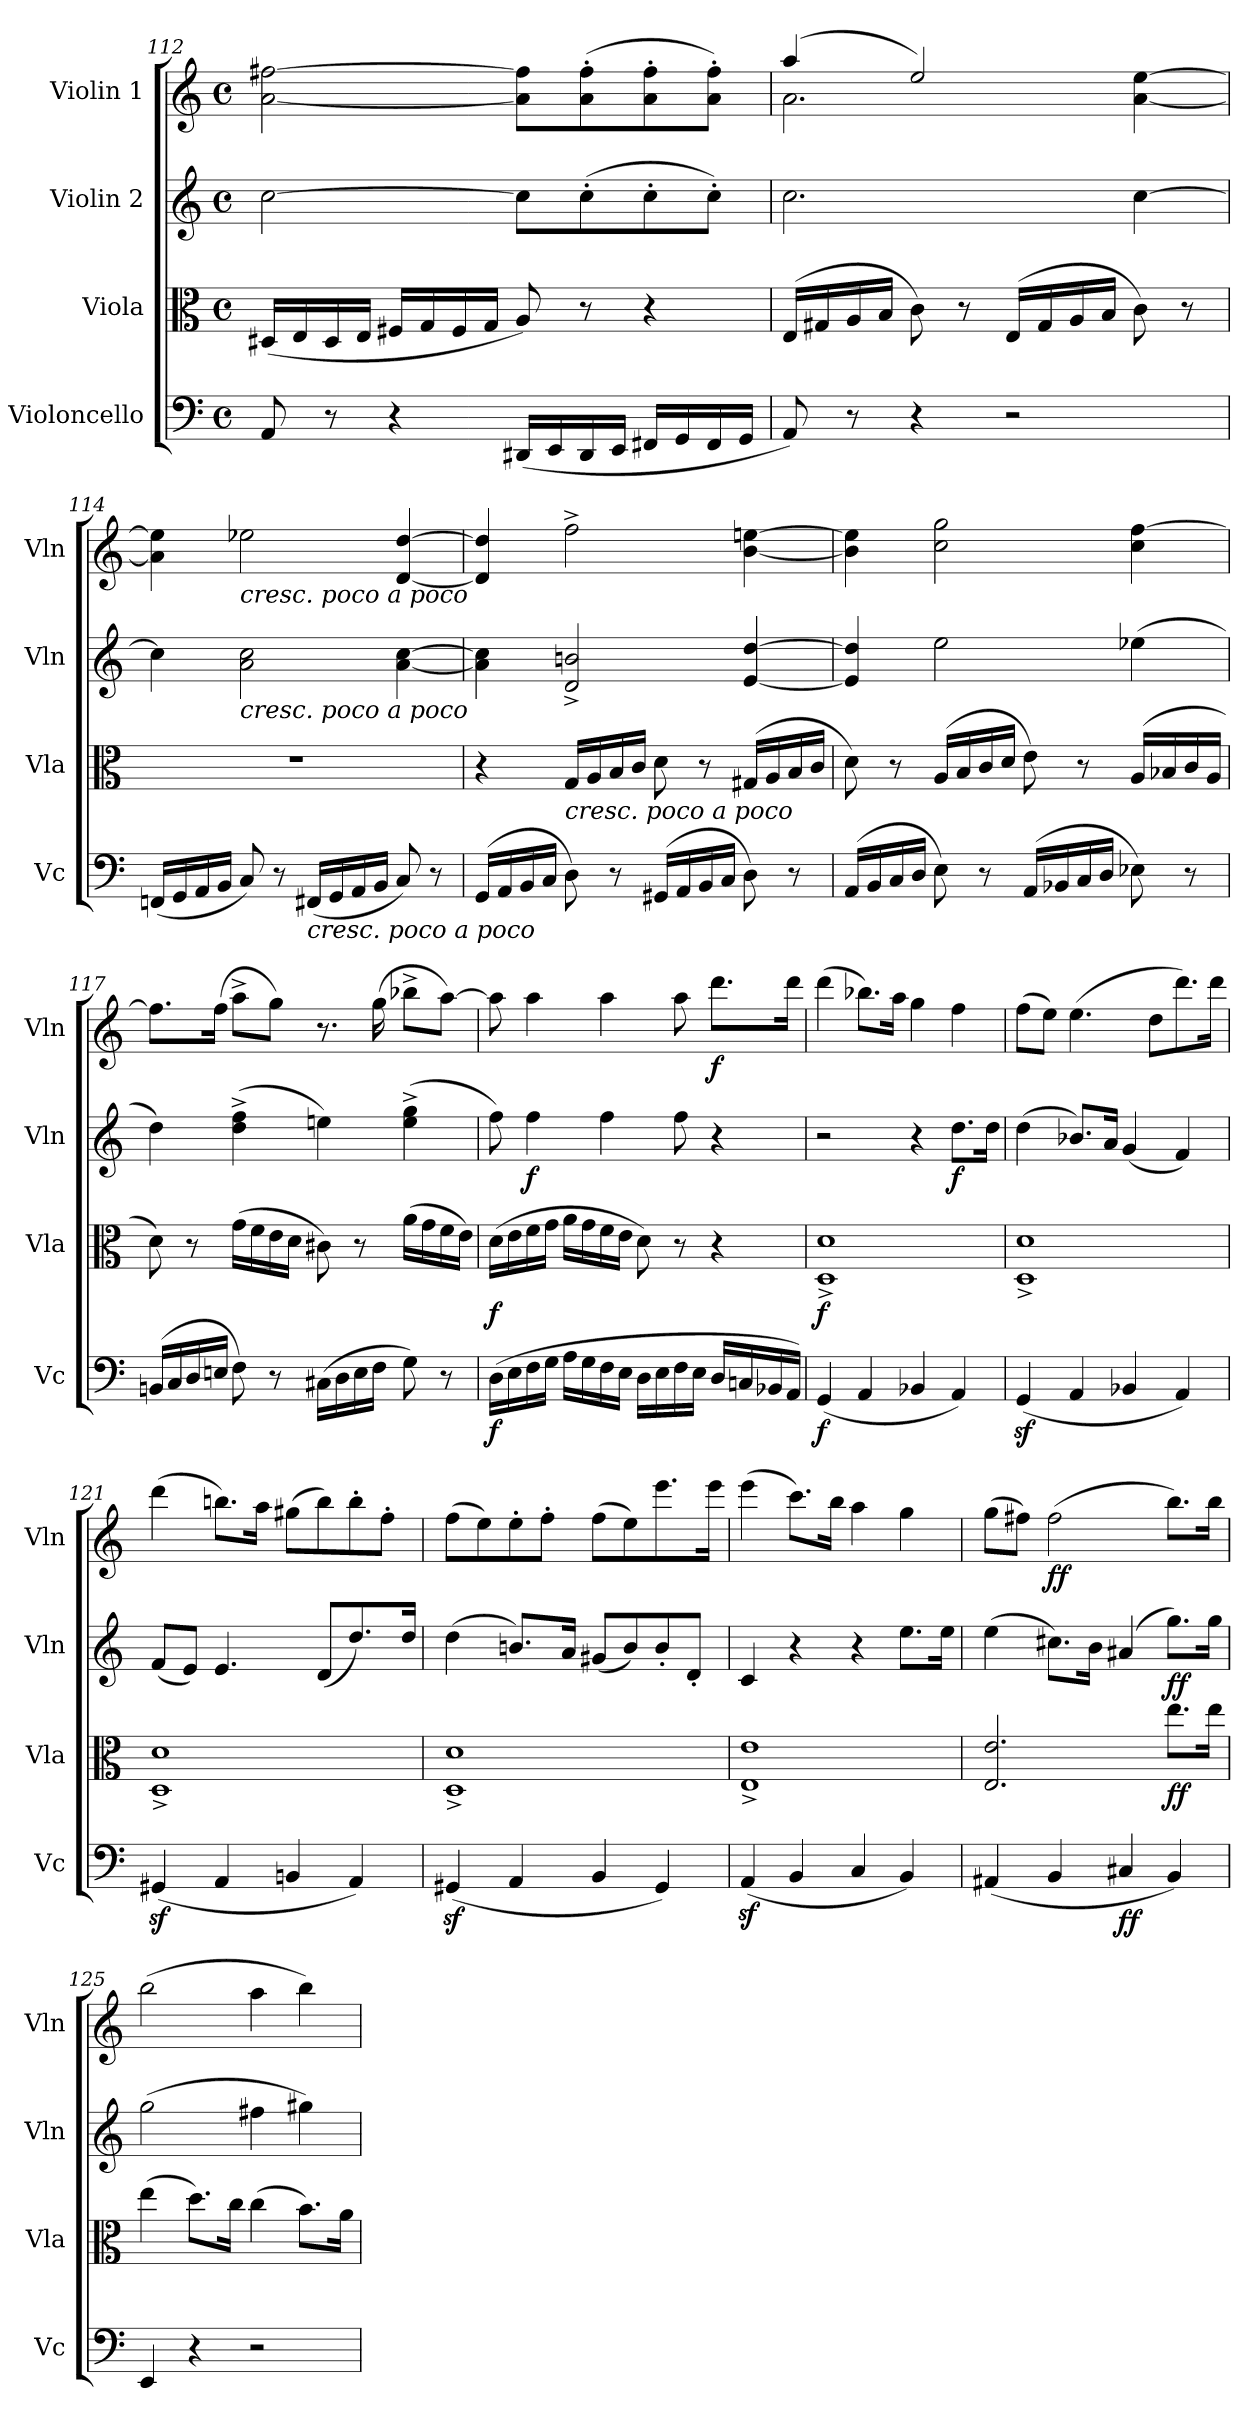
**kern	**dynam	**kern	**dynam	**kern	**dynam	**kern	**dynam
*part4	*part4	*part3	*part3	*part2	*part2	*part1	*part1
*staff4	*staff4	*staff3	*staff3	*staff2	*staff2	*staff1	*staff1
*I"Violoncello	*	*I"Viola	*	*I"Violin 2	*	*I"Violin 1	*
*I'Vc	*	*I'Vla	*	*I'Vln	*	*I'Vln	*
*clefF4	*	*clefC3	*	*clefG2	*	*clefG2	*
*k[]	*	*k[]	*	*k[]	*	*k[]	*
*M4/4	*	*M4/4	*	*M4/4	*	*M4/4	*
*met(c)	*	*met(c)	*	*met(c)	*	*met(c)	*
=112	=112	=112	=112	=112	=112	=112	=112
8AA/	.	(16D#X/LL	.	[2cc\	.	[2a\ [2ff#X\	.
.	.	16E/	.	.	.	.	.
8r	.	16D#/	.	.	.	.	.
.	.	16E/JJ	.	.	.	.	.
4r	.	16F#X/LL	.	.	.	.	.
.	.	16G/	.	.	.	.	.
.	.	16F#/	.	.	.	.	.
.	.	16G/JJ	.	.	.	.	.
(16DD#X/LL	.	8A/)	.	8cc\L]	.	8a\] 8ff#\]L	.
16EE/	.	.	.	.	.	.	.
16DD#/	.	8r	.	(8cc'\	.	(8a\' 8ff#\'	.
16EE/JJ	.	.	.	.	.	.	.
16FF#X/LL	.	4r	.	8cc'\	.	8a\' 8ff#\'	.
16GG/	.	.	.	.	.	.	.
16FF#/	.	.	.	8cc'\J)	.	8a\' 8ff#\'J)	.
16GG/JJ	.	.	.	.	.	.	.
!!LO:LB:g=z
=113	=113	=113	=113	=113	=113	=113	=113
*	*	*	*	*	*	*^	*
8AA/)	.	(<16E/LL	.	2.cc\	.	(4aa/	2.a\	.
.	.	16G#X/	.	.	.	.	.	.
8r	.	16A/	.	.	.	.	.	.
.	.	16B/JJ	.	.	.	.	.	.
4r	.	8c\)	.	.	.	2ee/)	.	.
.	.	8r	.	.	.	.	.	.
2r	.	(<16E/LL	.	.	.	.	.	.
.	.	16G#/	.	.	.	.	.	.
.	.	16A/	.	.	.	.	.	.
.	.	16B/JJ	.	.	.	.	.	.
.	.	8c\)	.	[4cc\	.	[4a\ [4ee\	4ryy	.
.	.	8r	.	.	.	.	.	.
*	*	*	*	*	*	*v	*v	*
=114	=114	=114	=114	=114	=114	=114	=114
(16FFn/LL	.	1r	.	4cc\]	.	4a\] 4ee\]	.
16GG/	.	.	.	.	.	.	.
16AA/	.	.	.	.	.	.	.
16BB/JJ	.	.	.	.	.	.	.
!	!	!	!	!	!	!LO:TX:b:i:t=cresc. poco a poco	!
!	!	!	!	!LO:TX:b:i:t=cresc. poco a poco	!	!	!
8C/)	.	.	.	2a\ 2cc\	.	2ee-X\	.
8r	.	.	.	.	.	.	.
!LO:TX:b:i:t=cresc. poco a poco	!	!	!	!	!	!	!
(16FF#X/LL	.	.	.	.	.	.	.
16GG/	.	.	.	.	.	.	.
16AA/	.	.	.	.	.	.	.
16BB/JJ	.	.	.	.	.	.	.
8C/)	.	.	.	[4a\ [4cc\	.	[4d/ [4dd/	.
8r	.	.	.	.	.	.	.
=115	=115	=115	=115	=115	=115	=115	=115
(<16GG/LL	.	4r	.	4a\] 4cc\]	.	4d/] 4dd/]	.
16AA/	.	.	.	.	.	.	.
16BB/	.	.	.	.	.	.	.
16C/JJ	.	.	.	.	.	.	.
!	!	!LO:TX:b:i:t=cresc. poco a poco	!	!	!	!	!
8D\)	.	16G/LL	.	2d/^ 2bn/^	.	2ff^\	.
.	.	16A/	.	.	.	.	.
8r	.	16B/	.	.	.	.	.
.	.	16c/JJ	.	.	.	.	.
(<16GG#X/LL	.	8d\	.	.	.	.	.
16AA/	.	.	.	.	.	.	.
16BB/	.	8r	.	.	.	.	.
16C/JJ	.	.	.	.	.	.	.
8D\)	.	(16G#X/LL	.	[4e/ [4dd/	.	[4b\ [4een\	.
.	.	16A/	.	.	.	.	.
8r	.	16B/	.	.	.	.	.
.	.	16c/JJ	.	.	.	.	.
!!LO:LB:g=z
=116	=116	=116	=116	=116	=116	=116	=116
(<16AA/LL	.	8d\)	.	4e/] 4dd/]	.	4b\] 4ee\]	.
16BB/	.	.	.	.	.	.	.
16C/	.	8r	.	.	.	.	.
16D/JJ	.	.	.	.	.	.	.
8E\)	.	(<16A/LL	.	2ee\	.	2cc\ 2gg\	.
.	.	16B/	.	.	.	.	.
8r	.	16c/	.	.	.	.	.
.	.	16d/JJ	.	.	.	.	.
(<16AA/LL	.	8e\)	.	.	.	.	.
16BB-X/	.	.	.	.	.	.	.
16C/	.	8r	.	.	.	.	.
16D/JJ	.	.	.	.	.	.	.
8E-X\)	.	(16A/LL	.	(4ee-X\	.	4cc\ [4ff\	.
.	.	16B-X/	.	.	.	.	.
8r	.	16c/	.	.	.	.	.
.	.	16A/JJ	.	.	.	.	.
=117	=117	=117	=117	=117	=117	=117	=117
(<16BBn/LL	.	8d\)	.	4dd\)	.	8.ff\L]	.
16C/	.	.	.	.	.	.	.
16D/	.	8r	.	.	.	.	.
16En/JJ	.	.	.	.	.	(16ff\Jk	.
8F\)	.	(16g\LL	.	(4dd\^ 4ff\^	.	8aa^\L	.
.	.	16f\	.	.	.	.	.
8r	.	16e\	.	.	.	8gg\J)	.
.	.	16d\JJ	.	.	.	.	.
(16C#X\LL	.	8c#X\)	.	4een\)	.	8.r	.
16D\	.	.	.	.	.	.	.
16E\	.	8r	.	.	.	.	.
16F\JJ	.	.	.	.	.	(16gg\	.
8G\)	.	(16a\LL	.	(4ee\^ 4gg\^	.	8bb-X^\L	.
.	.	16g\	.	.	.	.	.
8r	.	16f\	.	.	.	[8aa\J)	.
.	.	16e\JJ)	.	.	.	.	.
!!LO:PB:g=z
=118	=118	=118	=118	=118	=118	=118	=118
!	!LO:DY:b	!	!LO:DY:b	!	!	!	!
(16D\LL	f	(16d\LL	f	8ff\)	.	8aa\]	.
16E\	.	16e\	.	.	.	.	.
!	!	!	!	!	!LO:DY:b	!	!
16F\	.	16f\	.	4ff\	f	4aa\	.
16G\JJ	.	16g\JJ	.	.	.	.	.
16A\LL	.	16a\LL	.	.	.	.	.
16G\	.	16g\	.	.	.	.	.
16F\	.	16f\	.	4ff\	.	4aa\	.
16E\JJ	.	16e\JJ	.	.	.	.	.
16D\LL	.	8d\)	.	.	.	.	.
16E\	.	.	.	.	.	.	.
16F\	.	8r	.	8ff\	.	8aa\	.
16E\JJ	.	.	.	.	.	.	.
!	!	!	!	!	!	!	!LO:DY:b
16D/LL	.	4r	.	4r	.	8.ddd\L	f
16Cn/	.	.	.	.	.	.	.
16BB-X/	.	.	.	.	.	.	.
16AA/JJ)	.	.	.	.	.	16ddd\Jk	.
=119	=119	=119	=119	=119	=119	=119	=119
!	!LO:DY:b	!	!LO:DY:b	!	!	!	!
(4GG/	f	1D^ 1d^	f	2r	.	(4ddd\	.
4AA/	.	.	.	.	.	8.bb-X\L)	.
.	.	.	.	.	.	16aa\Jk	.
4BB-X/	.	.	.	4r	.	4gg\	.
!	!	!	!	!	!LO:DY:b	!	!
4AA/)	.	.	.	8.dd\L	f	4ff\	.
.	.	.	.	16dd\Jk	.	.	.
=120	=120	=120	=120	=120	=120	=120	=120
(4GGz</	.	1D^ 1d^	.	(4dd\	.	(8ff\L	.
.	.	.	.	.	.	8ee\J)	.
4AA/	.	.	.	8.b-X/L)	.	(4.ee\	.
.	.	.	.	16a/Jk	.	.	.
4BB-X/	.	.	.	(4g/	.	.	.
.	.	.	.	.	.	8dd\L	.
4AA/)	.	.	.	4f/)	.	8.ddd\)	.
.	.	.	.	.	.	16ddd\Jk	.
=121	=121	=121	=121	=121	=121	=121	=121
(4GG#Xz</	.	1D^ 1d^	.	(8f/L	.	(4ddd\	.
.	.	.	.	8e/J)	.	.	.
4AA/	.	.	.	4.e/	.	8.bbn\L)	.
.	.	.	.	.	.	16aa\Jk	.
4BBn/	.	.	.	.	.	(8gg#X\L	.
.	.	.	.	(8d/L	.	8bb\)	.
4AA/)	.	.	.	8.dd/)	.	8bb'\	.
.	.	.	.	.	.	8ff'\J	.
.	.	.	.	16dd/Jk	.	.	.
=122	=122	=122	=122	=122	=122	=122	=122
(4GG#Xz</	.	1D^ 1d^	.	(4dd\	.	(8ff\L	.
.	.	.	.	.	.	8ee\)	.
4AA/	.	.	.	8.bn/L)	.	8ee'\	.
.	.	.	.	.	.	8ff'\J	.
.	.	.	.	16a/Jk	.	.	.
4BB/	.	.	.	(8g#X/L	.	(8ff\L	.
.	.	.	.	8b/)	.	8ee\)	.
4GG#/)	.	.	.	8b'/	.	8.eee\	.
.	.	.	.	8d'/J	.	.	.
.	.	.	.	.	.	16eee\Jk	.
!!LO:LB:g=z
=123	=123	=123	=123	=123	=123	=123	=123
(4AAz</	.	1E^ 1e^	.	4c/	.	(4eee\	.
4BB/	.	.	.	4r	.	8.ccc\L)	.
.	.	.	.	.	.	16bb\Jk	.
4C/	.	.	.	4r	.	4aa\	.
4BB/)	.	.	.	8.ee\L	.	4gg\	.
.	.	.	.	16ee\Jk	.	.	.
=124	=124	=124	=124	=124	=124	=124	=124
(4AA#X/	.	2.E/ 2.e/	.	(4ee\	.	(8gg\L	.
.	.	.	.	.	.	8ff#X\J)	.
!	!	!	!	!	!	!	!LO:DY:b
4BB/	.	.	.	8.cc#X\L)	.	(2ff#\	ff
.	.	.	.	16b\Jk	.	.	.
!	!LO:DY:b	!	!	!	!	!	!
4C#X/	ff	.	.	(4a#X/	.	.	.
!	!	!	!LO:DY:b	!	!LO:DY:b	!	!
4BB/)	.	8.ee\L	ff	8.gg\L)	ff	8.bb\L)	.
.	.	16ee\Jk	.	16gg\Jk	.	16bb\Jk	.
=125	=125	=125	=125	=125	=125	=125	=125
4EE/	.	(4ee\	.	(2gg\	.	(2bb\	.
4r	.	8.dd\L)	.	.	.	.	.
.	.	16cc\Jk	.	.	.	.	.
2r	.	(4cc\	.	4ff#X\	.	4aa\	.
.	.	8.b\L)	.	4gg#X\)	.	4bb\)	.
.	.	16a\Jk	.	.	.	.	.
=	=	=	=	=	=	=	=
*-	*-	*-	*-	*-	*-	*-	*-
